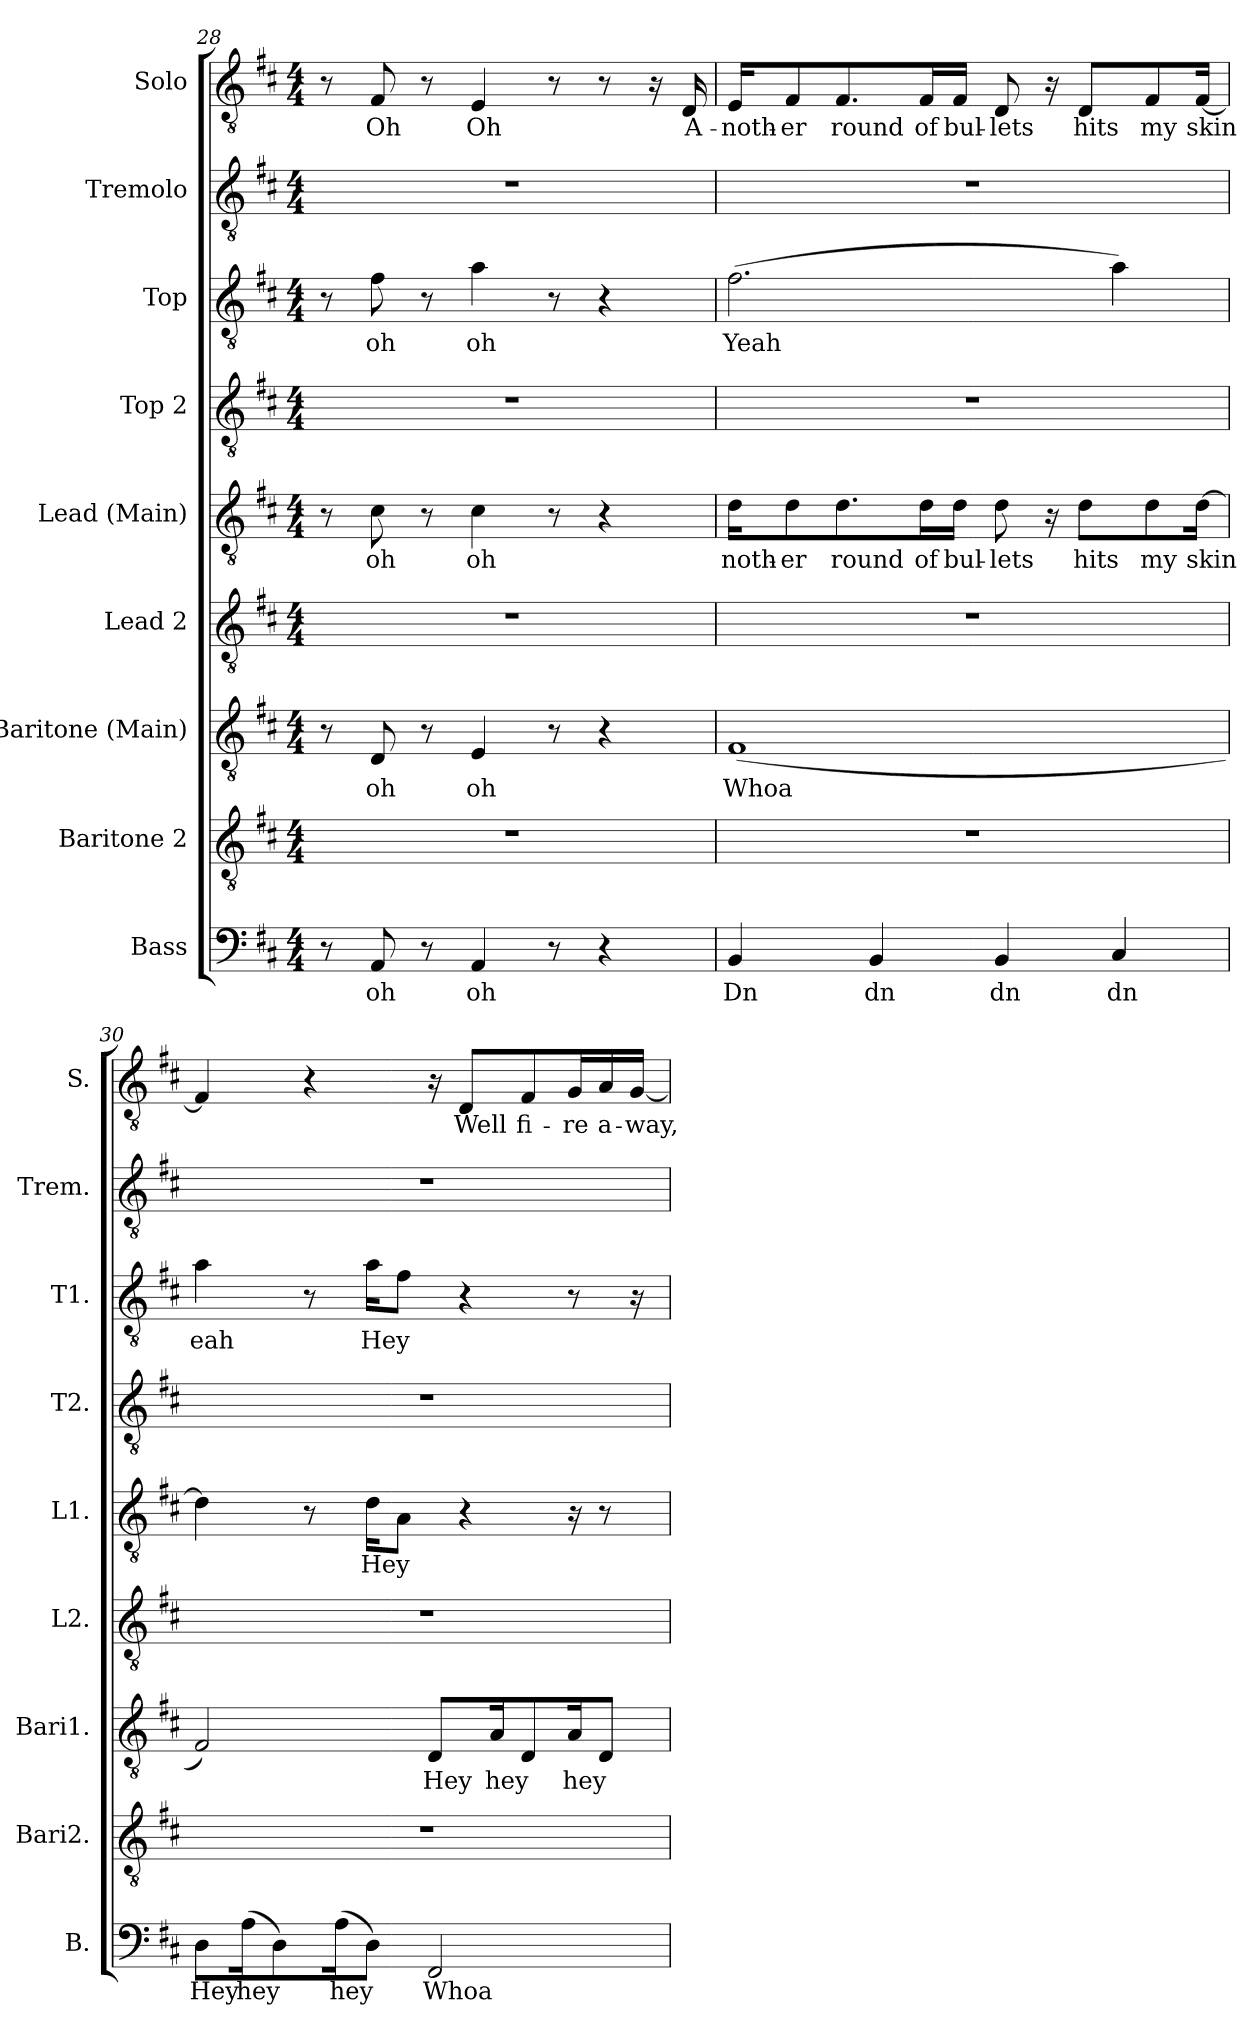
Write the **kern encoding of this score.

**kern	**text	**kern	**kern	**text	**kern	**kern	**text	**kern	**kern	**text	**kern	**kern	**text
*part9	*part9	*part8	*part7	*part7	*part6	*part5	*part5	*part4	*part3	*part3	*part2	*part1	*part1
*staff9	*staff9	*staff8	*staff7	*staff7	*staff6	*staff5	*staff5	*staff4	*staff3	*staff3	*staff2	*staff1	*staff1
*I"Bass	*	*I"Baritone 2	*I"Baritone (Main)	*	*I"Lead 2	*I"Lead (Main)	*	*I"Top 2	*I"Top	*	*I"Tremolo	*I"Solo	*
*I'B.	*	*I'Bari2.	*I'Bari1.	*	*I'L2.	*I'L1.	*	*I'T2.	*I'T1.	*	*I'Trem.	*I'S.	*
!!LO:PB:g=z
*clefF4	*	*clefGv2	*clefGv2	*	*clefGv2	*clefGv2	*	*clefGv2	*clefGv2	*	*clefGv2	*clefGv2	*
*k[f#c#]	*	*k[f#c#]	*k[f#c#]	*	*k[f#c#]	*k[f#c#]	*	*k[f#c#]	*k[f#c#]	*	*k[f#c#]	*k[f#c#]	*
*M4/4	*	*M4/4	*M4/4	*	*M4/4	*M4/4	*	*M4/4	*M4/4	*	*M4/4	*M4/4	*
=28	=28	=28	=28	=28	=28	=28	=28	=28	=28	=28	=28	=28	=28
8r	.	1r	8r	.	1r	8r	.	1r	8r	.	1r	8r	.
!	!LO:LY:b	!	!	!LO:LY:b	!	!	!LO:LY:b	!	!	!LO:LY:b	!	!	!LO:LY:b
8AA/	oh	.	8D/	oh	.	8c#\	oh	.	8f#\	oh	.	8F#/	Oh
8r	.	.	8r	.	.	8r	.	.	8r	.	.	8r	.
!	!LO:LY:b	!	!	!LO:LY:b	!	!	!LO:LY:b	!	!	!LO:LY:b	!	!	!LO:LY:b
4AA/	oh	.	4E/	oh	.	4c#\	oh	.	4a\	oh	.	4E/	Oh
8r	.	.	8r	.	.	8r	.	.	8r	.	.	8r	.
4r	.	.	4r	.	.	4r	.	.	4r	.	.	8r	.
.	.	.	.	.	.	.	.	.	.	.	.	16r	.
!	!	!	!	!	!	!	!	!	!	!	!	!	!LO:LY:b
.	.	.	.	.	.	.	.	.	.	.	.	16D/	A-
=29	=29	=29	=29	=29	=29	=29	=29	=29	=29	=29	=29	=29	=29
!	!LO:LY:b	!	!	!LO:LY:b	!	!	!LO:LY:b	!	!	!LO:LY:b	!	!	!LO:LY:b
4BB/	Dn	1r	(<1F#	Whoa	1r	16d\KL	-noth-	1r	(>2.f#\	Yeah	1r	16E/KL	-noth-
!	!	!	!	!	!	!	!LO:LY:b	!	!	!	!	!	!LO:LY:b
.	.	.	.	.	.	8d\	-er	.	.	.	.	8F#/	-er
!	!	!	!	!	!	!	!LO:LY:b	!	!	!	!	!	!LO:LY:b
.	.	.	.	.	.	8.d\	round	.	.	.	.	8.F#/	round
!	!LO:LY:b	!	!	!	!	!	!	!	!	!	!	!	!
4BB/	dn	.	.	.	.	.	.	.	.	.	.	.	.
!	!	!	!	!	!	!	!LO:LY:b	!	!	!	!	!	!LO:LY:b
.	.	.	.	.	.	16d\L	of	.	.	.	.	16F#/L	of
!	!	!	!	!	!	!	!LO:LY:b	!	!	!	!	!	!LO:LY:b
.	.	.	.	.	.	16d\JJ	bul-	.	.	.	.	16F#/JJ	bul-
!	!LO:LY:b	!	!	!	!	!	!LO:LY:b	!	!	!	!	!	!LO:LY:b
4BB/	dn	.	.	.	.	8d\	-lets	.	.	.	.	8D/	-lets
.	.	.	.	.	.	16r	.	.	.	.	.	16r	.
!	!	!	!	!	!	!	!LO:LY:b	!	!	!	!	!	!LO:LY:b
.	.	.	.	.	.	8d\L	hits	.	.	.	.	8D/L	hits
!	!LO:LY:b	!	!	!	!	!	!	!	!	!	!	!	!
4C#/	dn	.	.	.	.	.	.	.	4a\)	.	.	.	.
!	!	!	!	!	!	!	!LO:LY:b	!	!	!	!	!	!LO:LY:b
.	.	.	.	.	.	8d\	my	.	.	.	.	8F#/	my
!	!	!	!	!	!	!	!LO:LY:b	!	!	!	!	!	!LO:LY:b
.	.	.	.	.	.	[16d\Jk	skin	.	.	.	.	[16F#/Jk	skin
!!LO:PB:g=z
=30	=30	=30	=30	=30	=30	=30	=30	=30	=30	=30	=30	=30	=30
!	!LO:LY:b	!	!	!	!	!	!	!	!	!LO:LY:b	!	!	!
8D\L	Hey	1r	2F#/)	.	1r	4d\]	.	1r	4a\	eah	1r	4F#/]	.
!	!LO:LY:b	!	!	!	!	!	!	!	!	!	!	!	!
(>16A\K	hey	.	.	.	.	.	.	.	.	.	.	.	.
8D\)	.	.	.	.	.	.	.	.	.	.	.	.	.
.	.	.	.	.	.	8r	.	.	8r	.	.	4r	.
!	!LO:LY:b	!	!	!	!	!	!	!	!	!	!	!	!
(>16A\K	hey	.	.	.	.	.	.	.	.	.	.	.	.
!	!	!	!	!	!	!	!LO:LY:b	!	!	!LO:LY:b	!	!	!
8D\J)	.	.	.	.	.	16d\KL	Hey	.	16a\KL	Hey	.	.	.
.	.	.	.	.	.	8A\J	.	.	8f#\J	.	.	.	.
!	!LO:LY:b	!	!	!LO:LY:b	!	!	!	!	!	!	!	!	!
2FF#/	Whoa	.	8D/L	Hey	.	.	.	.	.	.	.	16r	.
!	!	!	!	!	!	!	!	!	!	!	!	!	!LO:LY:b
.	.	.	.	.	.	4r	.	.	4r	.	.	8D/L	Well
!	!	!	!	!LO:LY:b	!	!	!	!	!	!	!	!	!
.	.	.	16A/K	hey	.	.	.	.	.	.	.	.	.
!	!	!	!	!	!	!	!	!	!	!	!	!	!LO:LY:b
.	.	.	8D/	.	.	.	.	.	.	.	.	8F#/	fi-
!	!	!	!	!LO:LY:b	!	!	!	!	!	!	!	!	!LO:LY:b
.	.	.	16A/K	hey	.	16r	.	.	8r	.	.	16G/L	re
!	!	!	!	!	!	!	!	!	!	!	!	!	!LO:LY:b
.	.	.	8D/J	.	.	8r	.	.	.	.	.	16A/	a-
!	!	!	!	!	!	!	!	!	!	!	!	!	!LO:LY:b
.	.	.	.	.	.	.	.	.	16r	.	.	[16G/JJ	-way,
=	=	=	=	=	=	=	=	=	=	=	=	=	=
*-	*-	*-	*-	*-	*-	*-	*-	*-	*-	*-	*-	*-	*-
